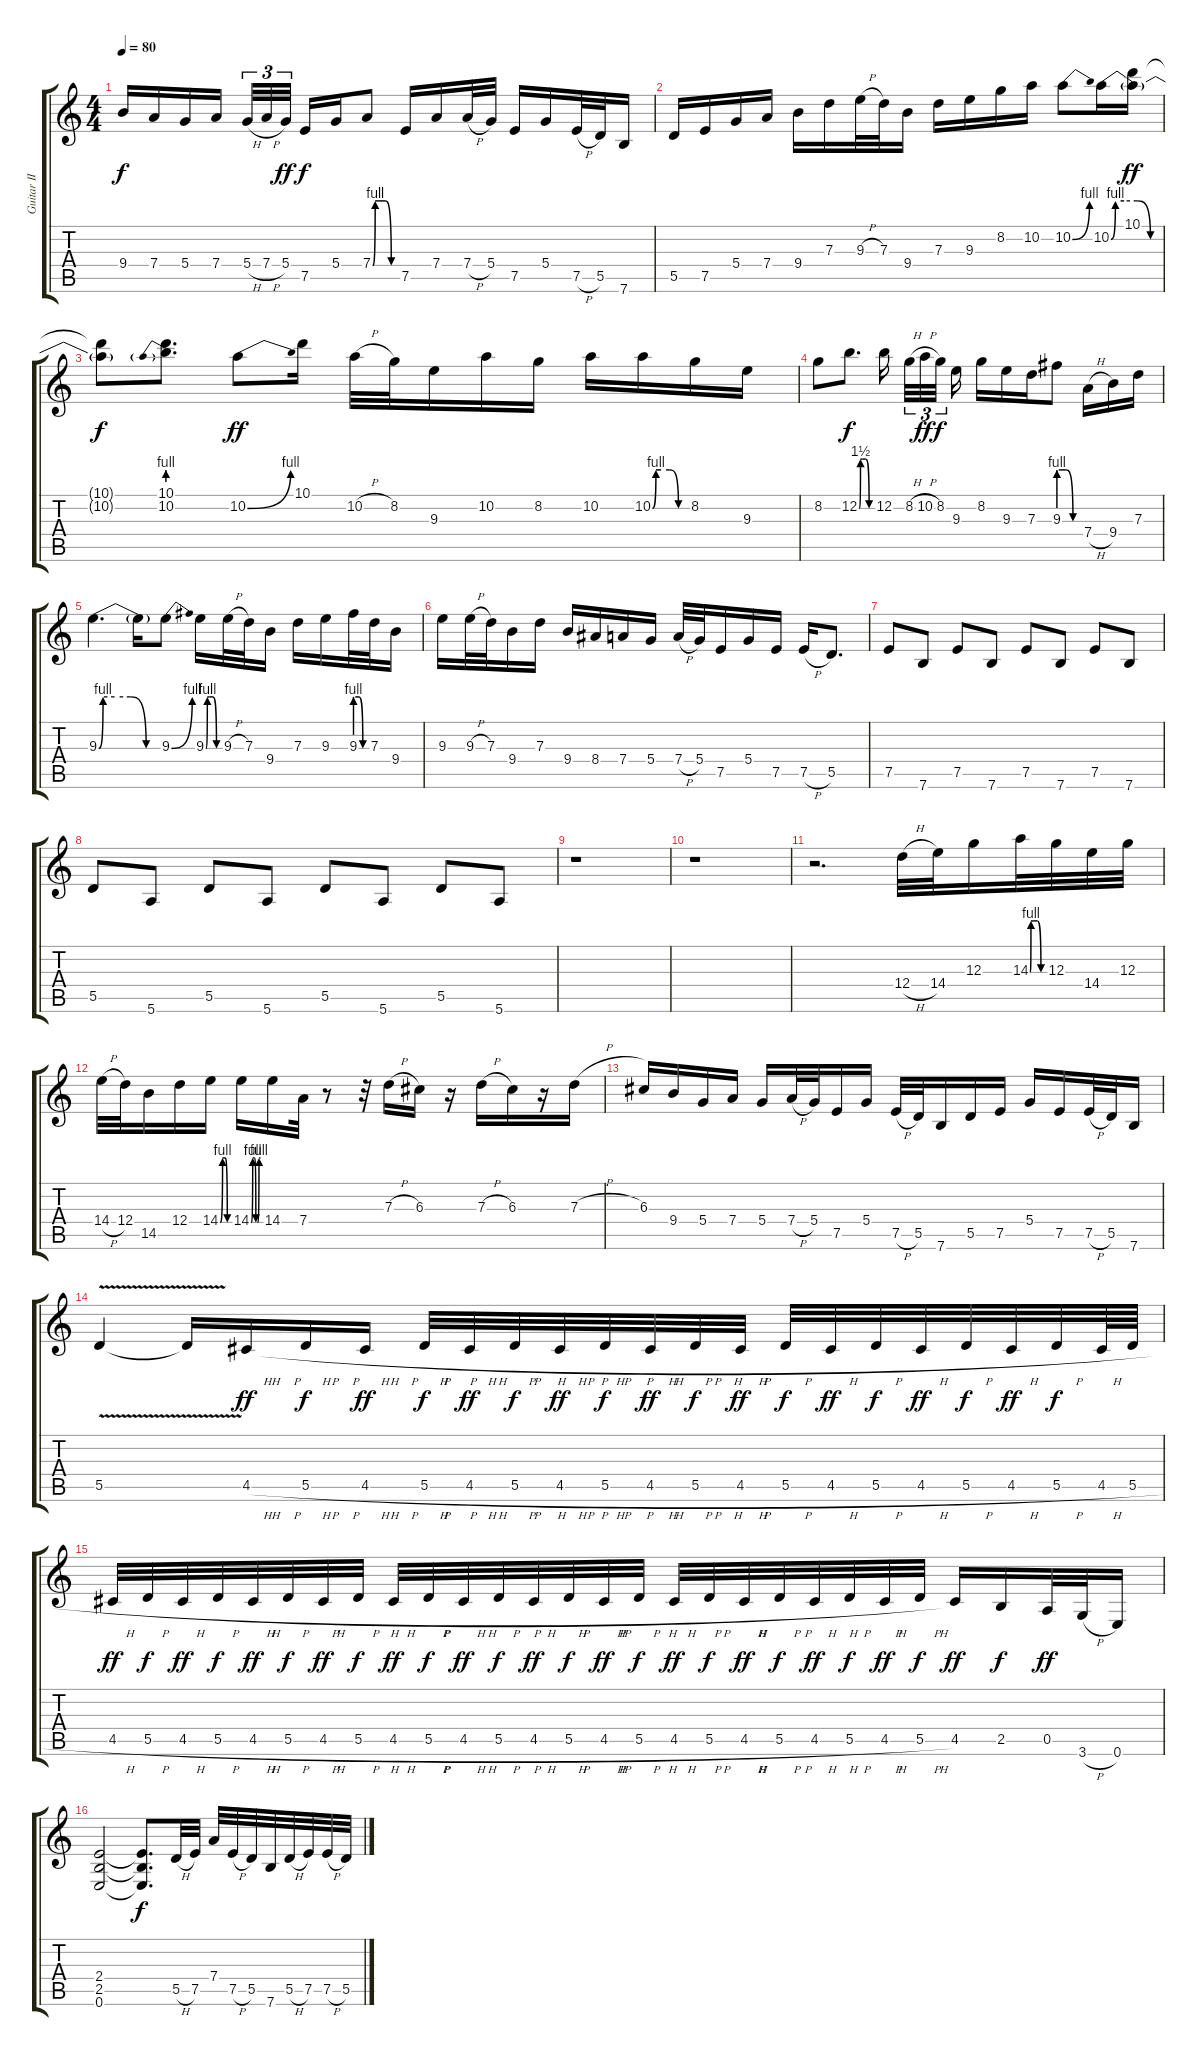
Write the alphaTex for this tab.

\track ("Guitar II" "Guitar II") {instrument overdrivenguitar}
\staff {score tabs}
\tuning (E4 B3 G3 D3 A2 E2) {hide}
\ts (4 4)
\tempo 80
\clef g2
\ks c
9.4.16{dy f} 7.4.16 5.4.16 7.4.16 5.4{h}.32{tu (3 2)} 7.4{h}.32{tu (3 2)} 5.4.32{tu (3 2) dy ff beam splitsecondary} 7.5.16{dy f} 5.4.16 7.4{be (custom 0 0 6 4 15 4 30 4 45 0 60 0)}.8 7.5.16 7.4.16 7.4{h}.32 5.4.32 7.5.16 5.4.16 7.5{h}.32 5.5.32 7.6.16 |
5.5.16 7.5.16 5.4.16 7.4.16 9.4.16 7.3.16 9.3{h}.32 7.3.32 9.4.16 7.3.16 9.3.16 8.2.16 10.2.16 10.2{be (bend 0 0 60 4)}.8 10.2{be (custom 0 0 5 4 15 4 30 4 45 0 60 0)}.16 (10.1 10.2{t}).16{dy ff} |
(10.1{t} 10.2{t}).8{dy f} (10.1 10.2{be (prebend 0 4 60 4)}).8{d} 10.2{be (bend 0 0 60 4)}.8{dy ff} 10.1.16 10.2{h}.32 8.2.32 9.3.16 10.2.16 8.2.16 10.2.16 10.2{be (custom 0 0 6 4 15 4 30 4 45 0 60 0)}.16 8.2.16 9.3.16 |
8.2.8 12.2{be (custom 0 0 6 6 15 6 30 6 45 0 60 0)}.8{d dy f} 12.2.16{beam splitsecondary} 8.2{h}.32{tu (3 2)} 10.2{h}.32{tu (3 2) dy ff} 8.2.32{tu (3 2) dy f beam splitsecondary} 9.3.16 8.2.16 9.3.16 7.3.16 9.3{be (custom 0 4 20 4 40 0 60 0)}.8 7.4{h}.16 9.4.16 7.3.16 |
9.3{be (custom 0 0 4 4 15 4 30 4 45 0 60 0)}.4{d} 9.3{t}.16 9.3{be (bend 0 0 60 4)}.8 9.3{be (custom 0 0 6 4 15 4 30 4 45 0 60 0)}.16 9.3{h}.32 7.3.32 9.4.16 7.3.16 9.3.16 9.3{be (custom 0 4 20 4 40 0 60 0)}.32 7.3.32 9.4.16 |
9.3.16 9.3{h}.32 7.3.32 9.4.16 7.3.16 9.4.16 8.4.16 7.4.16 5.4.16 7.4{h}.32 5.4.32 7.5.16 5.4.16 7.5.16 7.5{h}.16 5.5.8{d} |
7.5.8 7.6.8 7.5.8 7.6.8 7.5.8 7.6.8 7.5.8 7.6.8 |
5.5.8 5.6.8 5.5.8 5.6.8 5.5.8 5.6.8 5.5.8 5.6.8 |
r.1 |
r.1 |
r.2{d} 12.4{h}.32 14.4.32 12.3.16 14.3{be (custom 0 0 3 4 15 4 30 4 45 0 60 0)}.32 12.3.32 14.4.32 12.3.32 |
14.4{h}.32 12.4.32 14.5.16 12.4.16 14.4{be (custom 0 0 15 4 30 4 45 0 60 0)}.16 14.4{be (custom 0 0 10 4 20 4 30 0 40 0 50 4 60 4)}.16 14.4.16 7.4.32 r.8 r.32 7.3{h}.16 6.3.16 r.16 7.3{h}.16 6.3.16 r.16 7.3{h}.16 |
6.3.16 9.4.16 5.4.16 7.4.16 5.4.16 7.4{h}.32 5.4.32 7.5.16 5.4.16 7.5{h}.32 5.5.32 7.6.16 5.5.16 7.5.16 5.4.16 7.5.16 7.5{h}.32 5.5.32 7.6.16 |
5.5{v}.4 5.5{t}.16 4.5{h}.16{dy ff} 5.5{h}.16{dy f} 4.5{h}.16{dy ff} 5.5{h}.32{dy f} 4.5{h}.32{dy ff} 5.5{h}.32{dy f} 4.5{h}.32{dy ff} 5.5{h}.32{dy f} 4.5{h}.32{dy ff} 5.5{h}.32{dy f} 4.5{h}.32{dy ff} 5.5{h}.32{dy f} 4.5{h}.32{dy ff} 5.5{h}.32{dy f} 4.5{h}.32{dy ff} 5.5{h}.32{dy f} 4.5{h}.32{dy ff} 5.5{h}.32{dy f} 4.5{h}.64 5.5{h}.64 |
4.5{h}.32{dy ff} 5.5{h}.32{dy f} 4.5{h}.32{dy ff} 5.5{h}.32{dy f} 4.5{h}.32{dy ff} 5.5{h}.32{dy f} 4.5{h}.32{dy ff} 5.5{h}.32{dy f} 4.5{h}.32{dy ff} 5.5{h}.32{dy f} 4.5{h}.32{dy ff} 5.5{h}.32{dy f} 4.5{h}.32{dy ff} 5.5{h}.32{dy f} 4.5{h}.32{dy ff} 5.5{h}.32{dy f} 4.5{h}.32{dy ff} 5.5{h}.32{dy f} 4.5{h}.32{dy ff} 5.5{h}.32{dy f} 4.5{h}.32{dy ff} 5.5{h}.32{dy f} 4.5{h}.32{dy ff} 5.5{h}.32{dy f} 4.5.16{dy ff} 2.5.16{dy f} 0.5.32{dy ff} 3.6{h}.32 0.6.16 |
(2.4 2.5 0.6).2 (2.4{t} 2.5{t} 0.6{t}).8{d dy f} 5.5{h}.32 7.5.32 7.4.32 7.5{h}.32 5.5.32 7.6.32 5.5{h}.32 7.5.32 7.5{h}.32 5.5.32
